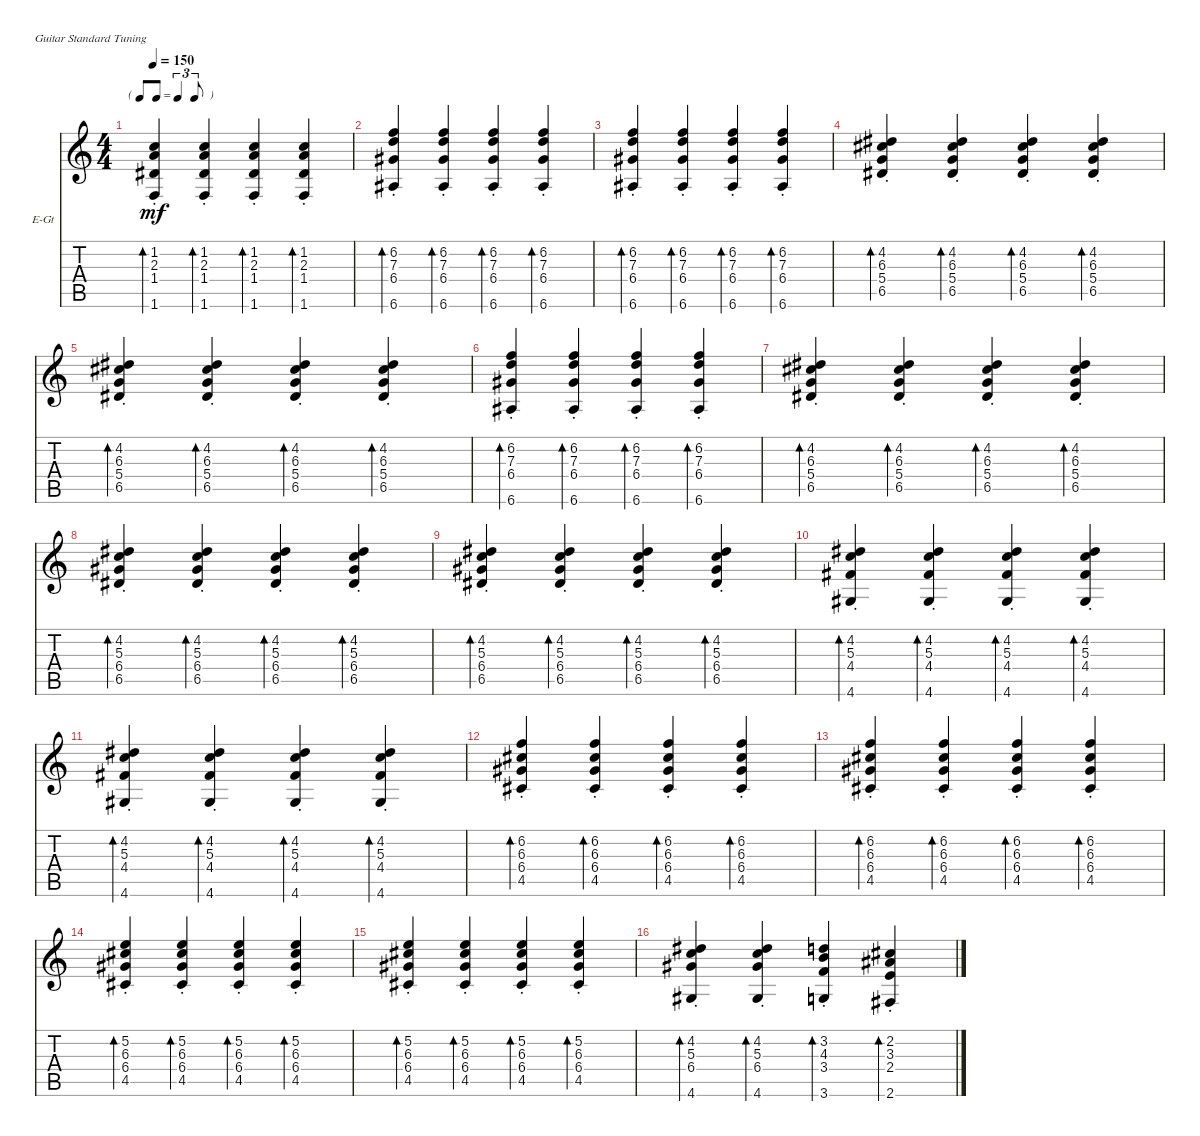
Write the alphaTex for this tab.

\defaultSystemsLayout 4
\bracketExtendMode nobrackets
\firstSystemTrackNameOrientation horizontal
\otherSystemsTrackNameOrientation horizontal
\track ("Electric Guitar" "E-Gt") {instrument electricguitarclean}
\staff {score tabs}
\tuning (E4 B3 G3 D3 A2 E2)
\ts (4 4)
\tf triplet8th
\tempo 150
\clef g2
\scale
0.333333
\ks c
(1.6{st} 1.4{st} 2.3{st} 1.2{st}).4{bd 81 dy mf} (1.6{st} 1.4{st} 2.3{st} 1.2{st}).4{bd 81} (1.6{st} 1.4{st} 2.3{st} 1.2{st}).4{bd 81} (1.6{st} 1.4{st} 2.3{st} 1.2{st}).4{bd 81} |
\scale
0.333333 (6.6{st} 6.4{st} 6.2{st} 7.3{st}).4{bd 81} (6.6{st} 6.4{st} 7.3{st} 6.2{st}).4{bd 81} (6.6{st} 6.4{st} 6.2{st} 7.3{st}).4{bd 81} (6.6{st} 6.4{st} 7.3{st} 6.2{st}).4{bd 81} |
\scale
0.333333 (6.6{st} 6.4{st} 6.2{st} 7.3{st}).4{bd 81} (6.6{st} 6.4{st} 7.3{st} 6.2{st}).4{bd 81} (6.6{st} 6.4{st} 6.2{st} 7.3{st}).4{bd 81} (6.6{st} 6.4{st} 7.3{st} 6.2{st}).4{bd 81} |
(5.4{st} 4.2{st} 6.3{st} 6.5{st}).4{bd 81} (5.4{st} 6.3{st} 4.2{st} 6.5{st}).4{bd 81} (5.4{st} 4.2{st} 6.3{st} 6.5{st}).4{bd 81} (5.4{st} 6.3{st} 4.2{st} 6.5{st}).4{bd 81} |
(5.4{st} 4.2{st} 6.3{st} 6.5{st}).4{bd 81} (5.4{st} 6.3{st} 4.2{st} 6.5{st}).4{bd 81} (5.4{st} 4.2{st} 6.3{st} 6.5{st}).4{bd 81} (5.4{st} 6.3{st} 4.2{st} 6.5{st}).4{bd 81} |
(6.6{st} 6.4{st} 6.2{st} 7.3{st}).4{bd 81} (6.6{st} 6.4{st} 7.3{st} 6.2{st}).4{bd 81} (6.6{st} 6.4{st} 6.2{st} 7.3{st}).4{bd 81} (6.6{st} 6.4{st} 7.3{st} 6.2{st}).4{bd 81} |
(5.4{st} 4.2{st} 6.3{st} 6.5{st}).4{bd 81} (5.4{st} 6.3{st} 4.2{st} 6.5{st}).4{bd 81} (5.4{st} 4.2{st} 6.3{st} 6.5{st}).4{bd 81} (5.4{st} 6.3{st} 4.2{st} 6.5{st}).4{bd 81} |
(4.2{st} 5.3{st} 6.4{st} 6.5{st}).4{bd 81} (4.2{st} 5.3{st} 6.4{st} 6.5{st}).4{bd 81} (4.2{st} 5.3{st} 6.4{st} 6.5{st}).4{bd 81} (5.3{st} 6.4{st} 4.2{st} 6.5{st}).4{bd 81} |
(4.2{st} 5.3{st} 6.4{st} 6.5{st}).4{bd 81} (4.2{st} 5.3{st} 6.4{st} 6.5{st}).4{bd 81} (4.2{st} 5.3{st} 6.4{st} 6.5{st}).4{bd 81} (5.3{st} 6.4{st} 4.2{st} 6.5{st}).4{bd 81} |
(4.2{st} 5.3{st} 4.4{st} 4.6{st}).4{bd 81} (5.3{st} 4.4{st} 4.2{st} 4.6{st}).4{bd 81} (4.2{st} 5.3{st} 4.4{st} 4.6{st}).4{bd 81} (5.3{st} 4.4{st} 4.2{st} 4.6{st}).4{bd 81} |
(4.2{st} 5.3{st} 4.4{st} 4.6{st}).4{bd 81} (5.3{st} 4.4{st} 4.2{st} 4.6{st}).4{bd 81} (4.2{st} 5.3{st} 4.4{st} 4.6{st}).4{bd 81} (5.3{st} 4.4{st} 4.2{st} 4.6{st}).4{bd 81} |
(6.2{st} 6.3{st} 6.4{st} 4.5{st}).4{bd 81} (6.2{st} 6.3{st} 6.4{st} 4.5{st}).4{bd 81} (6.2{st} 6.3{st} 6.4{st} 4.5{st}).4{bd 81} (6.3{st} 6.4{st} 6.2{st} 4.5{st}).4{bd 81} |
(6.2{st} 6.3{st} 6.4{st} 4.5{st}).4{bd 81} (6.2{st} 6.3{st} 6.4{st} 4.5{st}).4{bd 81} (6.2{st} 6.3{st} 6.4{st} 4.5{st}).4{bd 81} (6.3{st} 6.4{st} 6.2{st} 4.5{st}).4{bd 81} |
(5.2{st} 6.3{st} 6.4{st} 4.5{st}).4{bd 81} (5.2{st} 6.3{st} 6.4{st} 4.5{st}).4{bd 81} (5.2{st} 6.3{st} 6.4{st} 4.5{st}).4{bd 81} (6.3{st} 6.4{st} 5.2{st} 4.5{st}).4{bd 81} |
(5.2{st} 6.3{st} 6.4{st} 4.5{st}).4{bd 81} (5.2{st} 6.3{st} 6.4{st} 4.5{st}).4{bd 81} (5.2{st} 6.3{st} 6.4{st} 4.5{st}).4{bd 81} (6.3{st} 6.4{st} 5.2{st} 4.5{st}).4{bd 81} |
(4.2{st} 5.3{st} 6.4{st} 4.6{st}).4{bd 81} (5.3{st} 6.4{st} 4.2{st} 4.6{st}).4{bd 81} (3.6{st} 3.4{st} 4.3{st} 3.2{st}).4{bd 81} (2.6{st} 2.4{st} 3.3{st} 2.2{st}).4{bd 81}
